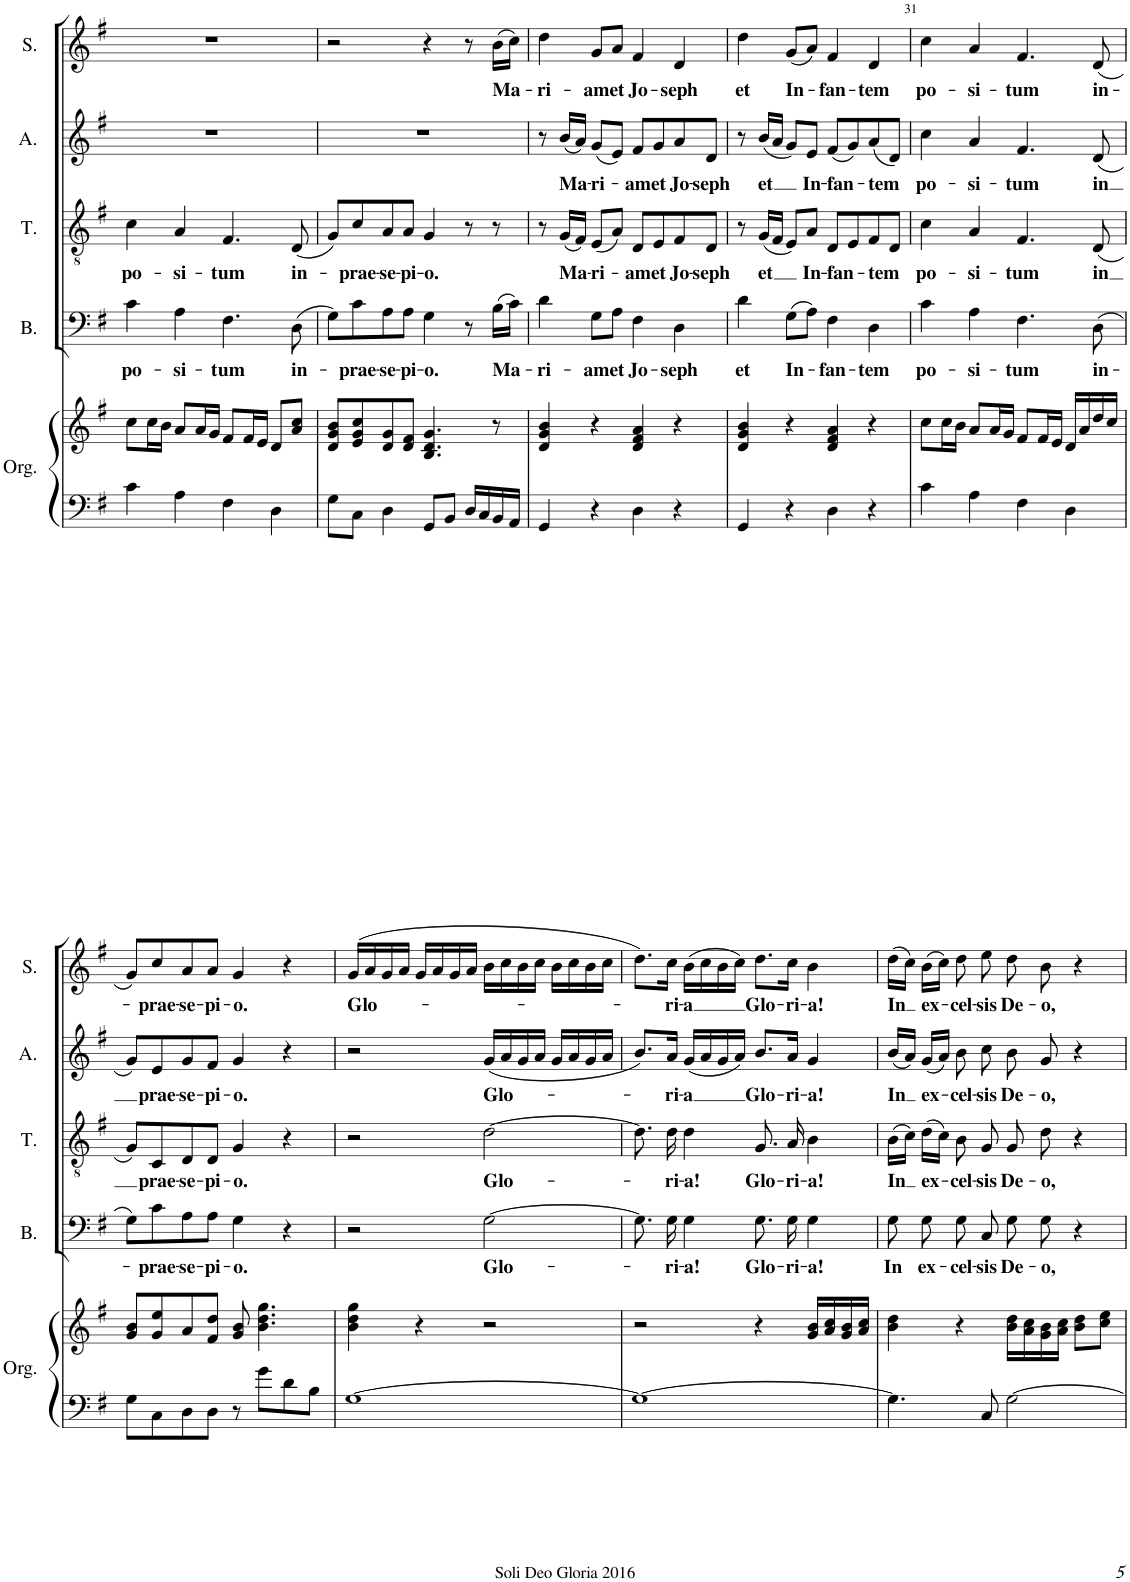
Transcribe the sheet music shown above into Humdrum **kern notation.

**kern	**kern	**kern	**text	**kern	**text	**kern	**text	**kern	**text
*part5	*part5	*part4	*part4	*part3	*part3	*part2	*part2	*part1	*part1
*staff6	*staff5	*staff4	*staff4	*staff3	*staff3	*staff2	*staff2	*staff1	*staff1
*I"Orgue	*	*I"Bass	*	*I"Ténor	*	*I"Alto	*	*I"Soprano	*
*I'Org.	*	*I'B.	*	*I'T.	*	*I'A.	*	*I'S.	*
!!LO:PB:g=z
*clefF4	*clefG2	*clefF4	*	*clefGv2	*	*clefG2	*	*clefG2	*
*k[f#]	*k[f#]	*k[f#]	*	*k[f#]	*	*k[f#]	*	*k[f#]	*
*M4/4	*M4/4	*M4/4	*	*M4/4	*	*M4/4	*	*M4/4	*
*met(c)	*met(c)	*met(c)	*	*met(c)	*	*met(c)	*	*met(c)	*
=27	=27	=27	=27	=27	=27	=27	=27	=27	=27
!	!	!	!LO:LY:b	!	!LO:LY:b	!	!	!	!
4c\	8cc\L	4c\	po-	4c\	po-	1r	.	1r	.
.	16cc\L	.	.	.	.	.	.	.	.
.	16b\JJ	.	.	.	.	.	.	.	.
!	!	!	!LO:LY:b	!	!LO:LY:b	!	!	!	!
4A\	8a/L	4A\	-si-	4A/	-si-	.	.	.	.
.	16a/L	.	.	.	.	.	.	.	.
.	16g/JJ	.	.	.	.	.	.	.	.
!	!	!	!LO:LY:b	!	!LO:LY:b	!	!	!	!
4F#\	8f#/L	4.F#\	-tum	4.F#/	-tum	.	.	.	.
.	16f#/L	.	.	.	.	.	.	.	.
.	16e/JJ	.	.	.	.	.	.	.	.
4D\	8d/L	.	.	.	.	.	.	.	.
!	!	!	!LO:LY:b	!	!LO:LY:b	!	!	!	!
.	8a/ 8cc/J	(8D\	in-	(8D/	in-	.	.	.	.
=28	=28	=28	=28	=28	=28	=28	=28	=28	=28
8G\L	8d/ 8g/ 8b/L	8G\L)	.	8G/L)	.	1r	.	2r	.
!	!	!	!LO:LY:b	!	!LO:LY:b	!	!	!	!
8C\J	8e/ 8g/ 8cc/	8c\	-prae-	8c/	-prae-	.	.	.	.
!	!	!	!LO:LY:b	!	!LO:LY:b	!	!	!	!
4D\	8d/ 8g/	8A\	-se-	8A/	-se-	.	.	.	.
!	!	!	!LO:LY:b	!	!LO:LY:b	!	!	!	!
.	8d/ 8f#/J	8A\J	-pi-	8A/J	-pi-	.	.	.	.
!	!	!	!LO:LY:b	!	!LO:LY:b	!	!	!	!
8GG/L	4.B/ 4.d/ 4.g/	4G\	-o.	4G/	-o.	.	.	4r	.
8BB/J	.	.	.	.	.	.	.	.	.
16D/LL	.	8r	.	8r	.	.	.	8r	.
16C/	.	.	.	.	.	.	.	.	.
!	!	!	!LO:LY:b	!	!	!	!	!	!LO:LY:b
16BB/	8r	(16B\LL	Ma-	8r	.	.	.	(16b\LL	Ma-
16AA/JJ	.	16c\JJ)	.	.	.	.	.	16cc\JJ)	.
=29	=29	=29	=29	=29	=29	=29	=29	=29	=29
!	!	!	!LO:LY:b	!	!	!	!	!	!LO:LY:b
4GG/	4d/ 4g/ 4b/	4d\	-ri-	8r	.	8r	.	4dd\	-ri-
!	!	!	!	!	!LO:LY:b	!	!LO:LY:b	!	!
.	.	.	.	(16G/LL	Ma-	(16b/LL	Ma-	.	.
.	.	.	.	16F#/JJ)	.	16a/JJ)	.	.	.
!	!	!	!LO:LY:b	!	!LO:LY:b	!	!LO:LY:b	!	!LO:LY:b
4r	4r	8G\L	-am	(8E/L	-ri-	(8g/L	-ri-	8g/L	-am
!	!	!	!LO:LY:b	!	!	!	!	!	!LO:LY:b
.	.	8A\J	et	8A/J)	.	8e/J)	.	8a/J	et
!	!	!	!LO:LY:b	!	!LO:LY:b	!	!LO:LY:b	!	!LO:LY:b
4D\	4d/ 4f#/ 4a/	4F#\	Jo-	8D/L	-am	8f#/L	-am	4f#/	Jo-
!	!	!	!	!	!LO:LY:b	!	!LO:LY:b	!	!
.	.	.	.	8E/	et	8g/	et	.	.
!	!	!	!LO:LY:b	!	!LO:LY:b	!	!LO:LY:b	!	!LO:LY:b
4r	4r	4D\	-seph	8F#/	Jo-	8a/	Jo-	4d/	-seph
!	!	!	!	!	!LO:LY:b	!	!LO:LY:b	!	!
.	.	.	.	8D/J	-seph	8d/J	-seph	.	.
=30	=30	=30	=30	=30	=30	=30	=30	=30	=30
!	!	!	!LO:LY:b	!	!	!	!	!	!LO:LY:b
4GG/	4d/ 4g/ 4b/	4d\	et	8r	.	8r	.	4dd\	et
!	!	!	!	!	!LO:LY:b	!	!LO:LY:b	!	!
.	.	.	.	(16G/LL	et	(16b/LL	et	.	.
.	.	.	.	16F#/JJ	.	16a/JJ	.	.	.
!	!	!	!LO:LY:b	!	!	!	!	!	!LO:LY:b
4r	4r	(8G\L	In-	8E/L)	.	8g/L)	.	(8g/L	In-
!	!	!	!	!	!LO:LY:b	!	!LO:LY:b	!	!
.	.	8A\J)	.	8A/J	In-	8e/J	In-	8a/J)	.
!	!	!	!LO:LY:b	!	!LO:LY:b	!	!LO:LY:b	!	!LO:LY:b
4D\	4d/ 4f#/ 4a/	4F#\	-fan-	8D/L	-fan-	(8f#/L	-fan-	4f#/	-fan-
.	.	.	.	8E/	.	8g/)	.	.	.
!	!	!	!LO:LY:b	!	!LO:LY:b	!	!LO:LY:b	!	!LO:LY:b
4r	4r	4D\	-tem	8F#/	-tem	(8a/	-tem	4d/	-tem
.	.	.	.	8D/J	.	8d/J)	.	.	.
=31	=31	=31	=31	=31	=31	=31	=31	=31	=31
!	!	!	!LO:LY:b	!	!LO:LY:b	!	!LO:LY:b	!	!LO:LY:b
4c\	8cc\L	4c\	po-	4c\	po-	4cc\	po-	4cc\	po-
.	16cc\L	.	.	.	.	.	.	.	.
.	16b\JJ	.	.	.	.	.	.	.	.
!	!	!	!LO:LY:b	!	!LO:LY:b	!	!LO:LY:b	!	!LO:LY:b
4A\	8a/L	4A\	-si-	4A/	-si-	4a/	-si-	4a/	-si-
.	16a/L	.	.	.	.	.	.	.	.
.	16g/JJ	.	.	.	.	.	.	.	.
!	!	!	!LO:LY:b	!	!LO:LY:b	!	!LO:LY:b	!	!LO:LY:b
4F#\	8f#/L	4.F#\	-tum	4.F#/	-tum	4.f#/	-tum	4.f#/	-tum
.	16f#/L	.	.	.	.	.	.	.	.
.	16e/JJ	.	.	.	.	.	.	.	.
4D\	16d/LL	.	.	.	.	.	.	.	.
.	16a/	.	.	.	.	.	.	.	.
!	!	!	!LO:LY:b	!	!LO:LY:b	!	!LO:LY:b	!	!LO:LY:b
.	16dd/	(8D\	in-	(8D/	in	(8d/	in	(8d/	in-
.	16cc/JJ	.	.	.	.	.	.	.	.
!!LO:LB:g=z
=32	=32	=32	=32	=32	=32	=32	=32	=32	=32
8G\L	8g/ 8b/L	8G\L)	.	8G/L)	.	8g/L)	.	8g/L)	.
!	!	!	!LO:LY:b	!	!LO:LY:b	!	!LO:LY:b	!	!LO:LY:b
8C\	8g/ 8ee/	8c\	-prae-	8C/	prae-	8e/	prae-	8cc/	-prae-
!	!	!	!LO:LY:b	!	!LO:LY:b	!	!LO:LY:b	!	!LO:LY:b
8D\	8a/	8A\	-se-	8D/	-se-	8g/	-se-	8a/	-se-
!	!	!	!LO:LY:b	!	!LO:LY:b	!	!LO:LY:b	!	!LO:LY:b
8D\J	8f#/ 8dd/J	8A\J	-pi-	8D/J	-pi-	8f#/J	-pi-	8a/J	-pi-
!	!	!	!LO:LY:b	!	!LO:LY:b	!	!LO:LY:b	!	!LO:LY:b
8r	8g/ 8b/	4G\	-o.	4G/	-o.	4g/	-o.	4g/	-o.
8g\L	4.b\ 4.dd\ 4.gg\	.	.	.	.	.	.	.	.
8d\	.	4r	.	4r	.	4r	.	4r	.
8B\J	.	.	.	.	.	.	.	.	.
=33	=33	=33	=33	=33	=33	=33	=33	=33	=33
!	!	!	!	!	!	!	!	!	!LO:LY:b
[1G	4b\ 4dd\ 4gg\	2r	.	2r	.	2r	.	(16g/LL	Glo-
.	.	.	.	.	.	.	.	16a/	.
.	.	.	.	.	.	.	.	16g/	.
.	.	.	.	.	.	.	.	16a/JJ	.
.	4r	.	.	.	.	.	.	16g/LL	.
.	.	.	.	.	.	.	.	16a/	.
.	.	.	.	.	.	.	.	16g/	.
.	.	.	.	.	.	.	.	16a/JJ	.
!	!	!	!LO:LY:b	!	!LO:LY:b	!	!LO:LY:b	!	!
.	2r	[2G\	Glo-	[2d\	Glo-	(16g/LL	Glo-	16b\LL	.
.	.	.	.	.	.	16a/	.	16cc\	.
.	.	.	.	.	.	16g/	.	16b\	.
.	.	.	.	.	.	16a/JJ	.	16cc\JJ	.
.	.	.	.	.	.	16g/LL	.	16b\LL	.
.	.	.	.	.	.	16a/	.	16cc\	.
.	.	.	.	.	.	16g/	.	16b\	.
.	.	.	.	.	.	16a/JJ	.	16cc\JJ	.
=34	=34	=34	=34	=34	=34	=34	=34	=34	=34
1G_	2r	8.G\]	.	8.d\]	.	8.b/L)	.	8.dd\L)	.
!	!	!	!LO:LY:b	!	!LO:LY:b	!	!LO:LY:b	!	!LO:LY:b
.	.	16G\	-ri-	16d\	-ri-	16a/Jk	-ri-	16cc\Jk	-ri-
!	!	!	!LO:LY:b	!	!LO:LY:b	!	!LO:LY:b	!	!LO:LY:b
.	.	4G\	-a!	4d\	-a!	(16g/LL	-a	(16b\LL	-a
.	.	.	.	.	.	16a/	.	16cc\	.
.	.	.	.	.	.	16g/	.	16b\	.
.	.	.	.	.	.	16a/JJ)	.	16cc\JJ)	.
!	!	!	!LO:LY:b	!	!LO:LY:b	!	!LO:LY:b	!	!LO:LY:b
.	4r	8.G\	Glo-	8.G/	Glo-	8.b/L	Glo-	8.dd\L	Glo-
!	!	!	!LO:LY:b	!	!LO:LY:b	!	!LO:LY:b	!	!LO:LY:b
.	.	16G\	-ri-	16A/	-ri-	16a/Jk	-ri-	16cc\Jk	-ri-
!	!	!	!LO:LY:b	!	!LO:LY:b	!	!LO:LY:b	!	!LO:LY:b
.	16g/ 16b/LL	4G\	-a!	4B\	-a!	4g/	-a!	4b\	-a!
.	16a/ 16cc/	.	.	.	.	.	.	.	.
.	16g/ 16b/	.	.	.	.	.	.	.	.
.	16a/ 16cc/JJ	.	.	.	.	.	.	.	.
=35	=35	=35	=35	=35	=35	=35	=35	=35	=35
!	!	!	!LO:LY:b	!	!LO:LY:b	!	!LO:LY:b	!	!LO:LY:b
4.G\]	4b\ 4dd\	8G\	In	(16B\LL	In	(16b/LL	In	(16dd\LL	In
.	.	.	.	16c\JJ)	.	16a/JJ)	.	16cc\JJ)	.
!	!	!	!LO:LY:b	!	!LO:LY:b	!	!LO:LY:b	!	!LO:LY:b
.	.	8G\	ex-	(16d\LL	ex-	(16g/LL	ex-	(16b\LL	ex-
.	.	.	.	16c\JJ)	.	16a/JJ)	.	16cc\JJ)	.
!	!	!	!LO:LY:b	!	!LO:LY:b	!	!LO:LY:b	!	!LO:LY:b
.	4r	8G\	-cel-	8B\	-cel-	8b\	-cel-	8dd\	-cel-
!	!	!	!LO:LY:b	!	!LO:LY:b	!	!LO:LY:b	!	!LO:LY:b
8C/	.	8C/	-sis	8G/	-sis	8cc\	-sis	8ee\	-sis
!	!	!	!LO:LY:b	!	!LO:LY:b	!	!LO:LY:b	!	!LO:LY:b
[2G\	16b\ 16dd\LL	8G\	De-	8G/	De-	8b\	De-	8dd\	De-
.	16a\ 16cc\	.	.	.	.	.	.	.	.
!	!	!	!LO:LY:b	!	!LO:LY:b	!	!LO:LY:b	!	!LO:LY:b
.	16g\ 16b\	8G\	-o,	8d\	-o,	8g/	-o,	8b\	-o,
.	16a\ 16cc\JJ	.	.	.	.	.	.	.	.
.	8b\ 8dd\L	4r	.	4r	.	4r	.	4r	.
.	8cc\ 8ee\J	.	.	.	.	.	.	.	.
=	=	=	=	=	=	=	=	=	=
*-	*-	*-	*-	*-	*-	*-	*-	*-	*-
